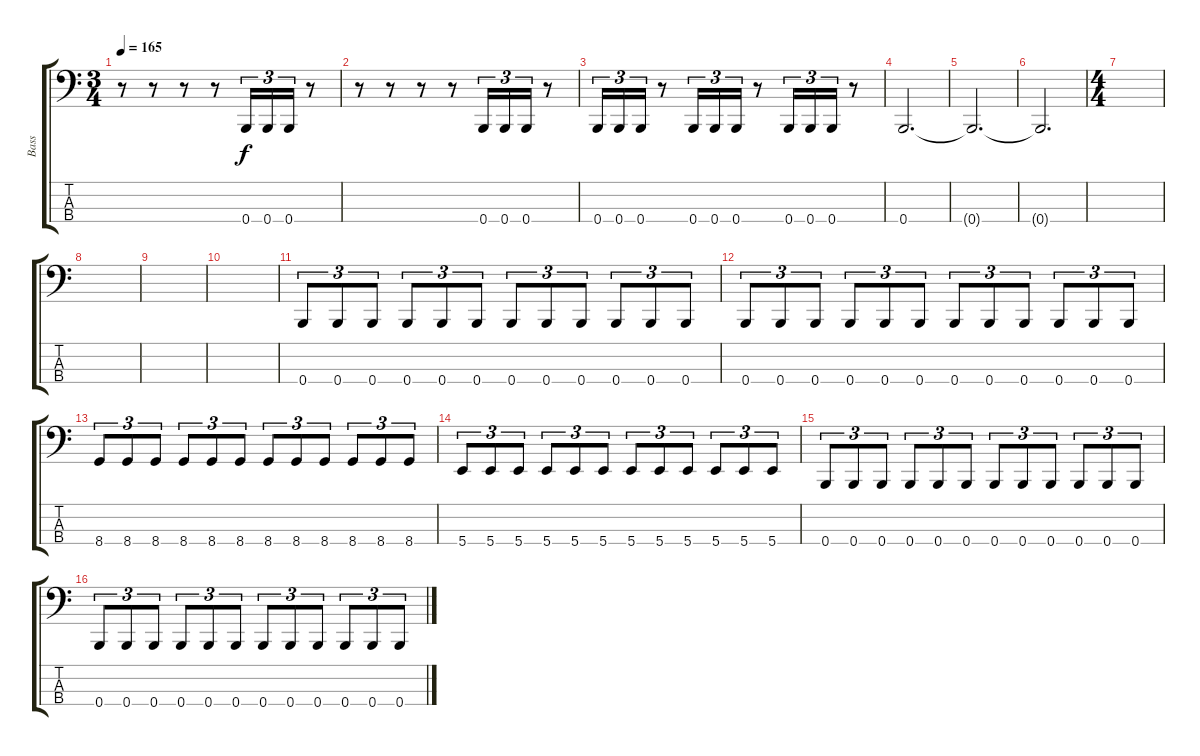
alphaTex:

\track ("Bass" "Bass") {instrument electricbasspick}
\staff {score tabs}
\tuning (E2 B1 Gb1 B0) {hide}
\ts (3 4)
\tempo 165
\clef f4
\ks c
r.8{dy f} r.8 r.8 r.8 0.4.16{tu (3 2)} 0.4.16{tu (3 2)} 0.4.16{tu (3 2)} r.8 |
r.8 r.8 r.8 r.8 0.4.16{tu (3 2)} 0.4.16{tu (3 2)} 0.4.16{tu (3 2)} r.8 |
0.4.16{tu (3 2)} 0.4.16{tu (3 2)} 0.4.16{tu (3 2)} r.8 0.4.16{tu (3 2)} 0.4.16{tu (3 2)} 0.4.16{tu (3 2)} r.8 0.4.16{tu (3 2)} 0.4.16{tu (3 2)} 0.4.16{tu (3 2)} r.8 |
0.4.2{d} |
0.4{t}.2{d} |
0.4{t}.2{d} |
\ts (4 4)
|
|
|
|
0.4.8{tu (3 2)} 0.4.8{tu (3 2)} 0.4.8{tu (3 2)} 0.4.8{tu (3 2)} 0.4.8{tu (3 2)} 0.4.8{tu (3 2)} 0.4.8{tu (3 2)} 0.4.8{tu (3 2)} 0.4.8{tu (3 2)} 0.4.8{tu (3 2)} 0.4.8{tu (3 2)} 0.4.8{tu (3 2)} |
0.4.8{tu (3 2)} 0.4.8{tu (3 2)} 0.4.8{tu (3 2)} 0.4.8{tu (3 2)} 0.4.8{tu (3 2)} 0.4.8{tu (3 2)} 0.4.8{tu (3 2)} 0.4.8{tu (3 2)} 0.4.8{tu (3 2)} 0.4.8{tu (3 2)} 0.4.8{tu (3 2)} 0.4.8{tu (3 2)} |
8.4.8{tu (3 2)} 8.4.8{tu (3 2)} 8.4.8{tu (3 2)} 8.4.8{tu (3 2)} 8.4.8{tu (3 2)} 8.4.8{tu (3 2)} 8.4.8{tu (3 2)} 8.4.8{tu (3 2)} 8.4.8{tu (3 2)} 8.4.8{tu (3 2)} 8.4.8{tu (3 2)} 8.4.8{tu (3 2)} |
5.4.8{tu (3 2)} 5.4.8{tu (3 2)} 5.4.8{tu (3 2)} 5.4.8{tu (3 2)} 5.4.8{tu (3 2)} 5.4.8{tu (3 2)} 5.4.8{tu (3 2)} 5.4.8{tu (3 2)} 5.4.8{tu (3 2)} 5.4.8{tu (3 2)} 5.4.8{tu (3 2)} 5.4.8{tu (3 2)} |
0.4.8{tu (3 2)} 0.4.8{tu (3 2)} 0.4.8{tu (3 2)} 0.4.8{tu (3 2)} 0.4.8{tu (3 2)} 0.4.8{tu (3 2)} 0.4.8{tu (3 2)} 0.4.8{tu (3 2)} 0.4.8{tu (3 2)} 0.4.8{tu (3 2)} 0.4.8{tu (3 2)} 0.4.8{tu (3 2)} |
0.4.8{tu (3 2)} 0.4.8{tu (3 2)} 0.4.8{tu (3 2)} 0.4.8{tu (3 2)} 0.4.8{tu (3 2)} 0.4.8{tu (3 2)} 0.4.8{tu (3 2)} 0.4.8{tu (3 2)} 0.4.8{tu (3 2)} 0.4.8{tu (3 2)} 0.4.8{tu (3 2)} 0.4.8{tu (3 2)}
